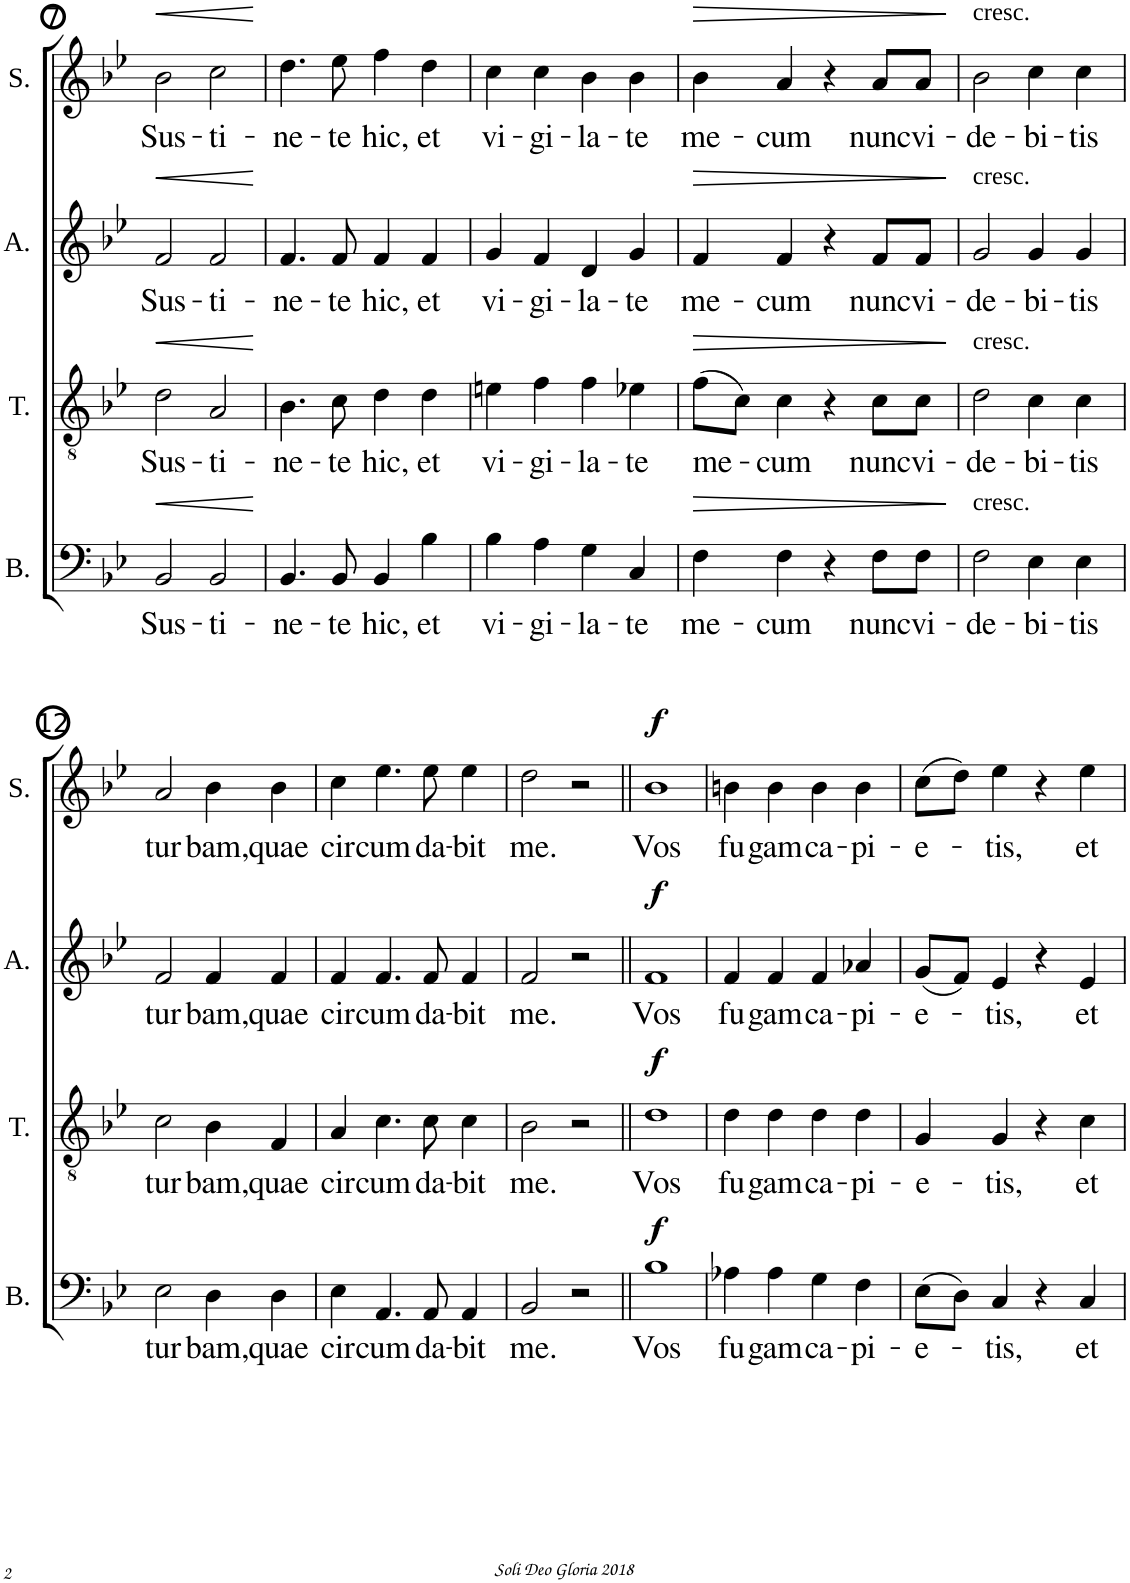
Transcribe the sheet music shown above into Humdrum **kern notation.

**kern	**text	**dynam	**kern	**text	**dynam	**kern	**text	**dynam	**kern	**text	**dynam
*part4	*part4	*part4	*part3	*part3	*part3	*part2	*part2	*part2	*part1	*part1	*part1
*staff4	*staff4	*staff4	*staff3	*staff3	*staff3	*staff2	*staff2	*staff2	*staff1	*staff1	*staff1
*I"Bass	*	*	*I"Tenor	*	*	*I"Alto	*	*	*I"Soprano	*	*
*I'B.	*	*	*I'T.	*	*	*I'A.	*	*	*I'S.	*	*
!!LO:PB:g=z
*clefF4	*	*	*clefGv2	*	*	*clefG2	*	*	*clefG2	*	*
*k[b-e-]	*	*	*k[b-e-]	*	*	*k[b-e-]	*	*	*k[b-e-]	*	*
*M2/2	*	*	*M2/2	*	*	*M2/2	*	*	*M2/2	*	*
*met(c|)	*	*	*met(c|)	*	*	*met(c|)	*	*	*met(c|)	*	*
=7	=7	=7	=7	=7	=7	=7	=7	=7	=7	=7	=7
!	!LO:LY:b	!LO:HP:b	!	!LO:LY:b	!LO:HP:b	!	!LO:LY:b	!LO:HP:b	!	!LO:LY:b	!LO:HP:b
2BB-/	Sus-	<	2d\	Sus-	<	2f/	Sus-	<	2b-\	Sus-	<
!	!LO:LY:b	!	!	!LO:LY:b	!	!	!LO:LY:b	!	!	!LO:LY:b	!
2BB-/	-ti-	.	2A/	-ti-	.	2f/	-ti-	.	2cc\	-ti-	.
.	.	[	.	.	[	.	.	[	.	.	[
=8	=8	=8	=8	=8	=8	=8	=8	=8	=8	=8	=8
!	!LO:LY:b	!	!	!LO:LY:b	!	!	!LO:LY:b	!	!	!LO:LY:b	!
4.BB-/	-ne-	.	4.B-\	-ne-	.	4.f/	-ne-	.	4.dd\	-ne-	.
!	!LO:LY:b	!	!	!LO:LY:b	!	!	!LO:LY:b	!	!	!LO:LY:b	!
8BB-/	-te	.	8c\	-te	.	8f/	-te	.	8ee-\	-te	.
!	!LO:LY:b	!	!	!LO:LY:b	!	!	!LO:LY:b	!	!	!LO:LY:b	!
4BB-/	hic,	.	4d\	hic,	.	4f/	hic,	.	4ff\	hic,	.
!	!LO:LY:b	!	!	!LO:LY:b	!	!	!LO:LY:b	!	!	!LO:LY:b	!
4B-\	et	.	4d\	et	.	4f/	et	.	4dd\	et	.
=9	=9	=9	=9	=9	=9	=9	=9	=9	=9	=9	=9
!	!LO:LY:b	!	!	!LO:LY:b	!	!	!LO:LY:b	!	!	!LO:LY:b	!
4B-\	vi-	.	4en\	vi-	.	4g/	vi-	.	4cc\	vi-	.
!	!LO:LY:b	!	!	!LO:LY:b	!	!	!LO:LY:b	!	!	!LO:LY:b	!
4A\	-gi-	.	4f\	-gi-	.	4f/	-gi-	.	4cc\	-gi-	.
!	!LO:LY:b	!	!	!LO:LY:b	!	!	!LO:LY:b	!	!	!LO:LY:b	!
4G\	-la-	.	4f\	-la-	.	4d/	-la-	.	4b-\	-la-	.
!	!LO:LY:b	!	!	!LO:LY:b	!	!	!LO:LY:b	!	!	!LO:LY:b	!
4C/	-te	.	4e-X\	-te	.	4g/	-te	.	4b-\	-te	.
=10	=10	=10	=10	=10	=10	=10	=10	=10	=10	=10	=10
!	!LO:LY:b	!LO:HP:b	!	!LO:LY:b	!LO:HP:b	!	!LO:LY:b	!LO:HP:b	!	!LO:LY:b	!LO:HP:b
4F\	me-	>	(8f\L	me-	>	4f/	me-	>	4b-\	me-	>
.	.	.	8c\J)	.	.	.	.	.	.	.	.
!	!LO:LY:b	!	!	!LO:LY:b	!	!	!LO:LY:b	!	!	!LO:LY:b	!
4F\	-cum	.	4c\	-cum	.	4f/	-cum	.	4a/	-cum	.
4r	.	.	4r	.	.	4r	.	.	4r	.	.
!	!LO:LY:b	!	!	!LO:LY:b	!	!	!LO:LY:b	!	!	!LO:LY:b	!
8F\L	nunc	.	8c\L	nunc	.	8f/L	nunc	.	8a/L	nunc	.
!	!LO:LY:b	!	!	!LO:LY:b	!	!	!LO:LY:b	!	!	!LO:LY:b	!
8F\J	vi-	.	8c\J	vi-	.	8f/J	vi-	.	8a/J	vi-	.
.	.	]	.	.	]	.	.	]	.	.	]
=11	=11	=11	=11	=11	=11	=11	=11	=11	=11	=11	=11
!	!	!	!	!	!	!	!	!	!LO:TX:a:t=cresc.	!	!
!	!	!	!	!	!	!LO:TX:a:t=cresc.	!	!	!	!	!
!	!	!	!LO:TX:a:t=cresc.	!	!	!	!	!	!	!	!
!LO:TX:a:t=cresc.	!	!	!	!	!	!	!	!	!	!	!
!	!LO:LY:b	!	!	!LO:LY:b	!	!	!LO:LY:b	!	!	!LO:LY:b	!
2F\	-de-	.	2d\	-de-	.	2g/	-de-	.	2b-\	-de-	.
!	!LO:LY:b	!	!	!LO:LY:b	!	!	!LO:LY:b	!	!	!LO:LY:b	!
4E-\	-bi-	.	4c\	-bi-	.	4g/	-bi-	.	4cc\	-bi-	.
!	!LO:LY:b	!	!	!LO:LY:b	!	!	!LO:LY:b	!	!	!LO:LY:b	!
4E-\	-tis	.	4c\	-tis	.	4g/	-tis	.	4cc\	-tis	.
!!LO:LB:g=z
=12	=12	=12	=12	=12	=12	=12	=12	=12	=12	=12	=12
!	!LO:LY:b	!	!	!LO:LY:b	!	!	!LO:LY:b	!	!	!LO:LY:b	!
2E-\	tur-	.	2c\	tur-	.	2f/	tur-	.	2a/	tur-	.
!	!LO:LY:b	!	!	!LO:LY:b	!	!	!LO:LY:b	!	!	!LO:LY:b	!
4D\	-bam,	.	4B-\	-bam,	.	4f/	-bam,	.	4b-\	-bam,	.
!	!LO:LY:b	!	!	!LO:LY:b	!	!	!LO:LY:b	!	!	!LO:LY:b	!
4D\	quae	.	4F/	quae	.	4f/	quae	.	4b-\	quae	.
=13	=13	=13	=13	=13	=13	=13	=13	=13	=13	=13	=13
!	!LO:LY:b	!	!	!LO:LY:b	!	!	!LO:LY:b	!	!	!LO:LY:b	!
4E-\	cir-	.	4A/	cir-	.	4f/	cir-	.	4cc\	cir-	.
!	!LO:LY:b	!	!	!LO:LY:b	!	!	!LO:LY:b	!	!	!LO:LY:b	!
4.AA/	-cum-	.	4.c\	-cum-	.	4.f/	-cum-	.	4.ee-\	-cum-	.
!	!LO:LY:b	!	!	!LO:LY:b	!	!	!LO:LY:b	!	!	!LO:LY:b	!
8AA/	-da-	.	8c\	-da-	.	8f/	-da-	.	8ee-\	-da-	.
!	!LO:LY:b	!	!	!LO:LY:b	!	!	!LO:LY:b	!	!	!LO:LY:b	!
4AA/	-bit	.	4c\	-bit	.	4f/	-bit	.	4ee-\	-bit	.
=14	=14	=14	=14	=14	=14	=14	=14	=14	=14	=14	=14
!	!LO:LY:b	!	!	!LO:LY:b	!	!	!LO:LY:b	!	!	!LO:LY:b	!
2BB-/	me.	.	2B-\	me.	.	2f/	me.	.	2dd\	me.	.
2r	.	.	2r	.	.	2r	.	.	2r	.	.
=15||	=15||	=15||	=15||	=15||	=15||	=15||	=15||	=15||	=15||	=15||	=15||
!	!LO:LY:b	!LO:DY:a	!	!LO:LY:b	!LO:DY:a	!	!LO:LY:b	!LO:DY:a	!	!LO:LY:b	!LO:DY:a
1B-	Vos	f	1d	Vos	f	1f	Vos	f	1b-	Vos	f
=16	=16	=16	=16	=16	=16	=16	=16	=16	=16	=16	=16
!	!LO:LY:b	!	!	!LO:LY:b	!	!	!LO:LY:b	!	!	!LO:LY:b	!
4A-X\	fu-	.	4d\	fu-	.	4f/	fu-	.	4bn\	fu-	.
!	!LO:LY:b	!	!	!LO:LY:b	!	!	!LO:LY:b	!	!	!LO:LY:b	!
4A-\	-gam	.	4d\	-gam	.	4f/	-gam	.	4b\	-gam	.
!	!LO:LY:b	!	!	!LO:LY:b	!	!	!LO:LY:b	!	!	!LO:LY:b	!
4G\	ca-	.	4d\	ca-	.	4f/	ca-	.	4b\	ca-	.
!	!LO:LY:b	!	!	!LO:LY:b	!	!	!LO:LY:b	!	!	!LO:LY:b	!
4F\	-pi-	.	4d\	-pi-	.	4a-X/	-pi-	.	4b\	-pi-	.
=17	=17	=17	=17	=17	=17	=17	=17	=17	=17	=17	=17
!	!LO:LY:b	!	!	!LO:LY:b	!	!	!LO:LY:b	!	!	!LO:LY:b	!
(8E-\L	-e-	.	4G/	-e-	.	(8g/L	-e-	.	(8cc\L	-e-	.
8D\J)	.	.	.	.	.	8f/J)	.	.	8dd\J)	.	.
!	!LO:LY:b	!	!	!LO:LY:b	!	!	!LO:LY:b	!	!	!LO:LY:b	!
4C/	-tis,	.	4G/	-tis,	.	4e-/	-tis,	.	4ee-\	-tis,	.
4r	.	.	4r	.	.	4r	.	.	4r	.	.
!	!LO:LY:b	!	!	!LO:LY:b	!	!	!LO:LY:b	!	!	!LO:LY:b	!
4C/	et	.	4c\	et	.	4e-/	et	.	4ee-\	et	.
=	=	=	=	=	=	=	=	=	=	=	=
*-	*-	*-	*-	*-	*-	*-	*-	*-	*-	*-	*-
